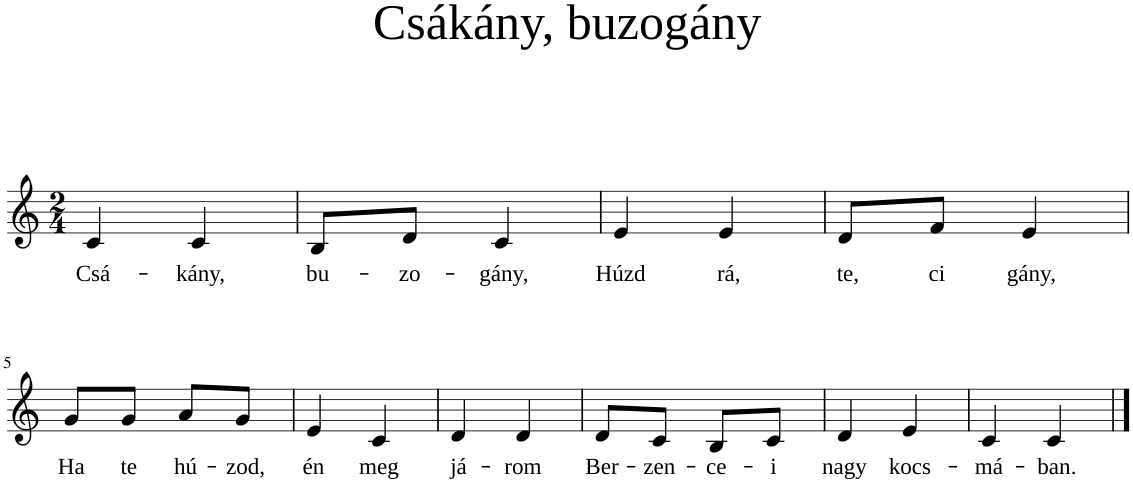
**kern	**text
*part1	*part1
*staff1	*staff1
*I"Piano	*
*I'Pno	*
*clefG2	*
*k[]	*
*M2/4	*
=1	=1
!	!LO:LY:b
4c/	Csá-
!	!LO:LY:b
4c/	-kány,
=2	=2
!	!LO:LY:b
8B/L	bu-
!	!LO:LY:b
8d/J	-zo-
!	!LO:LY:b
4c/	-gány,
=3	=3
!	!LO:LY:b
4e/	Húzd
!	!LO:LY:b
4e/	rá,
=4	=4
!	!LO:LY:b
8d/L	te,
!	!LO:LY:b
8f/J	ci
!	!LO:LY:b
4e/	gány,
!!LO:LB:g=z
=5	=5
!	!LO:LY:b
8g/L	Ha
!	!LO:LY:b
8g/J	te
!	!LO:LY:b
8a/L	hú-
!	!LO:LY:b
8g/J	-zod,
=6	=6
!	!LO:LY:b
4e/	én
!	!LO:LY:b
4c/	meg
=7	=7
!	!LO:LY:b
4d/	já-
!	!LO:LY:b
4d/	-rom
=8	=8
!	!LO:LY:b
8d/L	Ber-
!	!LO:LY:b
8c/J	-zen-
!	!LO:LY:b
8B/L	-ce-
!	!LO:LY:b
8c/J	-i
=9	=9
!	!LO:LY:b
4d/	nagy
!	!LO:LY:b
4e/	kocs-
=10	=10
!	!LO:LY:b
4c/	-má-
!	!LO:LY:b
4c/	-ban.
==	==
*-	*-
